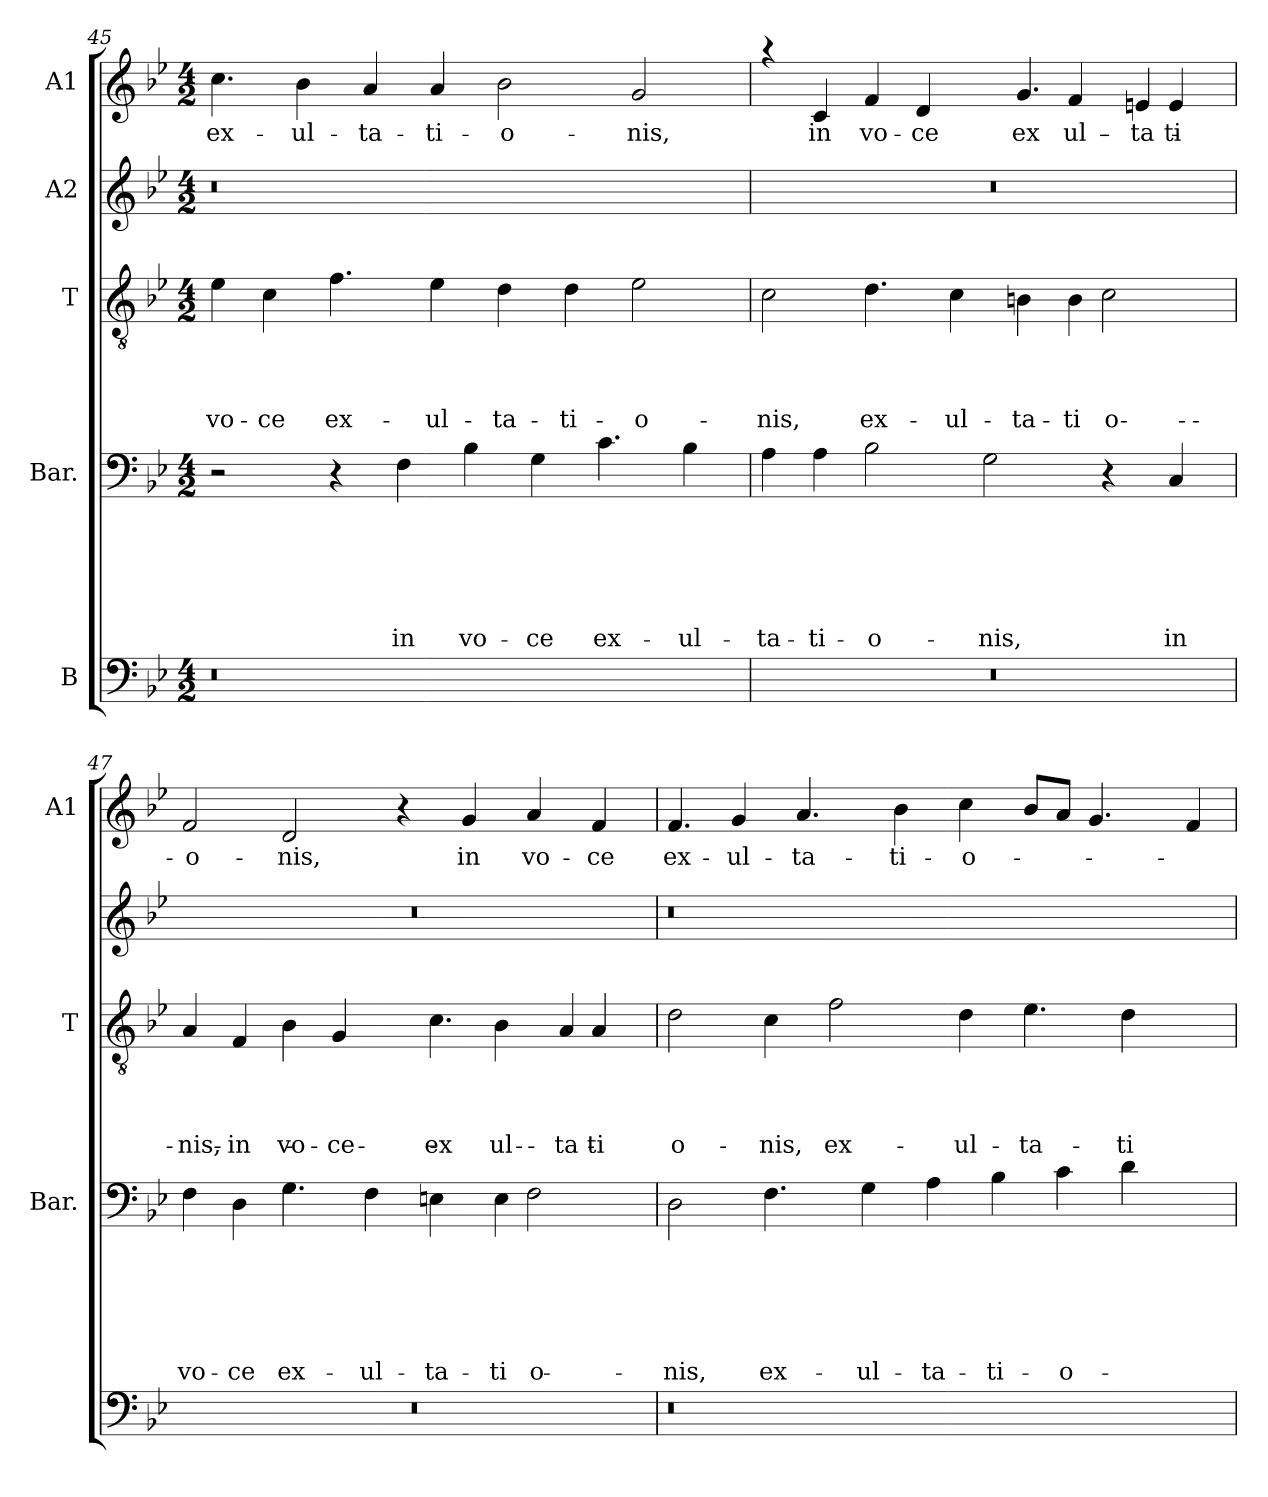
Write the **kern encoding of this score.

**kern	**kern	**text	**text	**text	**text	**text	**text	**kern	**text	**text	**text	**text	**kern	**kern	**text
*part5	*part4	*part4	*part4	*part4	*part4	*part4	*part4	*part3	*part3	*part3	*part3	*part3	*part2	*part1	*part1
*staff5	*staff4	*staff4	*staff4	*staff4	*staff4	*staff4	*staff4	*staff3	*staff3	*staff3	*staff3	*staff3	*staff2	*staff1	*staff1
*I"B	*I"Bar.	*	*	*	*	*	*	*I"T	*	*	*	*	*I"A2	*I"A1	*
*	*I'Bar.	*	*	*	*	*	*	*I'T	*	*	*	*	*	*I'A1	*
*clefF4	*clefF4	*	*	*	*	*	*	*clefGv2	*	*	*	*	*clefG2	*clefG2	*
*k[b-e-]	*k[b-e-]	*	*	*	*	*	*	*k[b-e-]	*	*	*	*	*k[b-e-]	*k[b-e-]	*
*B-:	*B-:	*	*	*	*	*	*	*B-:	*	*	*	*	*B-:	*B-:	*
*M4/2	*M4/2	*	*	*	*	*	*	*M4/2	*	*	*	*	*M4/2	*M4/2	*
=45	=45	=45	=45	=45	=45	=45	=45	=45	=45	=45	=45	=45	=45	=45	=45
!	!	!	!	!	!	!	!	!	!	!	!	!LO:LY:b	!	!	!LO:LY:b
0r	2r	.	.	.	.	.	.	4e-\	.	.	.	vo-	0r	4.cc\	ex-
!	!	!	!	!	!	!	!	!	!	!	!	!LO:LY:b	!	!	!
.	.	.	.	.	.	.	.	4c\	.	.	.	-ce	.	.	.
!	!	!	!	!	!	!	!	!	!	!	!	!	!	!	!LO:LY:b
.	.	.	.	.	.	.	.	.	.	.	.	.	.	4b-\	-ul-
!	!	!	!	!	!	!	!	!	!	!	!	!LO:LY:b	!	!	!
.	4r	.	.	.	.	.	.	4.f\	.	.	.	ex-	.	.	.
!	!	!	!	!	!	!	!	!	!	!	!	!	!	!	!LO:LY:b
.	.	.	.	.	.	.	.	.	.	.	.	.	.	4a/	-ta-
!	!	!	!	!	!	!	!LO:LY:b	!	!	!	!	!	!	!	!
.	4F\	.	.	.	.	.	in	.	.	.	.	.	.	.	.
!	!	!	!	!	!	!	!	!	!	!	!	!LO:LY:b	!	!	!LO:LY:b
.	.	.	.	.	.	.	.	4e-\	.	.	.	-ul-	.	4a/	-ti-
!	!	!	!	!	!	!	!LO:LY:b	!	!	!	!	!	!	!	!
.	4B-\	.	.	.	.	.	vo-	.	.	.	.	.	.	.	.
!	!	!	!	!	!	!	!	!	!	!	!	!LO:LY:b	!	!	!LO:LY:b
.	.	.	.	.	.	.	.	4d\	.	.	.	-ta-	.	2b-\	-o-
!	!	!	!	!	!	!	!LO:LY:b	!	!	!	!	!	!	!	!
.	4G\	.	.	.	.	.	-ce	.	.	.	.	.	.	.	.
!	!	!	!	!	!	!	!	!	!	!	!	!LO:LY:b	!	!	!
.	.	.	.	.	.	.	.	4d\	.	.	.	-ti-	.	.	.
!	!	!	!	!	!	!	!LO:LY:b	!	!	!	!	!	!	!	!
.	4.c\	.	.	.	.	.	ex-	.	.	.	.	.	.	.	.
!	!	!	!	!	!	!	!	!	!	!	!	!LO:LY:b	!	!	!LO:LY:b
.	.	.	.	.	.	.	.	2e-\	.	.	.	-o-	.	2g/	-nis,
!	!	!	!	!	!	!	!LO:LY:b	!	!	!	!	!	!	!	!
.	4B-\	.	.	.	.	.	-ul-	.	.	.	.	.	.	.	.
8ryy	.	.	.	.	.	.	.	.	.	.	.	.	8ryy	.	.
=46	=46	=46	=46	=46	=46	=46	=46	=46	=46	=46	=46	=46	=46	=46	=46
!	!	!	!	!	!	!	!LO:LY:b	!	!	!	!	!LO:LY:b	!	!	!
*	*	*	*	*	*	*	*	*^	*	*	*	*	*	*^	*
*	*	*	*	*	*	*	*	*	*	*	*	*	*	*	*	*^	*
0r	4A\	.	.	.	.	.	-ta-	2c\	1.ryy	.	.	.	-nis,	0r	4raa	1ryy	1..ryy	.
!	!	!	!	!	!	!	!LO:LY:b	!	!	!	!	!	!	!	!	!	!	!LO:LY:b
.	4A\	.	.	.	.	.	-ti-	.	.	.	.	.	.	.	4c/	.	.	in
!	!	!	!	!	!	!	!LO:LY:b	!	!	!	!	!	!LO:LY:b	!	!	!	!	!LO:LY:b
.	2B-\	.	.	.	.	.	-o-	4.d\	.	.	.	.	ex-	.	4f/	.	.	vo-
!	!	!	!	!	!	!	!	!	!	!	!	!	!	!	!	!	!	!LO:LY:b
.	.	.	.	.	.	.	.	.	.	.	.	.	.	.	4d/	.	.	-ce
!	!	!	!	!	!	!	!	!	!	!	!	!	!LO:LY:b	!	!	!	!	!
.	.	.	.	.	.	.	.	4c\	.	.	.	.	-ul-	.	.	.	.	.
!	!	!	!	!	!	!	!LO:LY:b	!	!	!	!	!	!	!	!	!	!	!
.	2G\	.	.	.	.	.	-nis,	.	.	.	.	.	.	.	8ryy	4.ryy	.	.
!	!	!	!	!	!	!	!	!	!	!	!	!	!LO:LY:b	!	!	!	!	!LO:LY:b
.	.	.	.	.	.	.	.	4Bn\	.	.	.	.	-ta-	.	4.g/	.	.	ex-
!	!	!	!	!	!	!	!	!	!	!	!	!	!LO:LY:b	!	!	!	!	!LO:LY:b
.	.	.	.	.	.	.	.	4B\	.	.	.	.	-ti-	.	.	4f/	.	-ul-
!	!	!	!	!	!	!	!	!	!	!	!	!	!LO:LY:b	!	!	!	!	!
.	4r	.	.	.	.	.	.	.	2c\	.	.	.	-o-	.	2ryy	.	.	.
!	!	!	!	!	!	!	!	!	!	!	!	!	!	!	!	!	!	!LO:LY:b
.	.	.	.	.	.	.	.	4.ryy	.	.	.	.	.	.	.	4en/	.	-ta-
!	!	!	!	!	!	!	!LO:LY:b	!	!	!	!	!	!	!	!	!	!	!LO:LY:b
.	4C/	.	.	.	.	.	in	.	.	.	.	.	.	.	.	.	4e/	-ti-
.	.	.	.	.	.	.	.	.	.	.	.	.	.	.	.	8ryy	.	.
*	*	*	*	*	*	*	*	*v	*v	*	*	*	*	*	*	*v	*v	*
!!LO:LB:g=z
=47	=47	=47	=47	=47	=47	=47	=47	=47	=47	=47	=47	=47	=47	=47	=47	=47
!	!	!	!	!	!	!	!LO:LY:b	!	!	!	!	!LO:LY:b	!	!	!	!LO:LY:b
*	*^	*	*	*	*	*	*	*^	*	*	*	*	*	*	*	*
*	*	*	*	*	*	*	*	*	*	*^	*	*	*	*	*	*v	*v	*
0r	4F\	1.ryy	.	.	.	.	.	vo-	4A/	1ryy	1..ryy	.	.	.	-nis,	0r	2f/	-o-
!	!	!	!	!	!	!	!	!LO:LY:b	!	!	!	!	!	!	!LO:LY:b	!	!	!
.	4D\	.	.	.	.	.	.	-ce	4F/	.	.	.	.	.	in	.	.	.
!	!	!	!	!	!	!	!	!LO:LY:b	!	!	!	!	!	!	!LO:LY:b	!	!	!LO:LY:b
.	4.G\	.	.	.	.	.	.	ex-	4B-\	.	.	.	.	.	vo-	.	2d/	-nis,
!	!	!	!	!	!	!	!	!	!	!	!	!	!	!	!LO:LY:b	!	!	!
.	.	.	.	.	.	.	.	.	4G/	.	.	.	.	.	-ce	.	.	.
!	!	!	!	!	!	!	!	!LO:LY:b	!	!	!	!	!	!	!	!	!	!
.	4F\	.	.	.	.	.	.	-ul-	.	.	.	.	.	.	.	.	.	.
.	.	.	.	.	.	.	.	.	8ryy	4.ryy	.	.	.	.	.	.	4r	.
!	!	!	!	!	!	!	!	!LO:LY:b	!	!	!	!	!	!	!LO:LY:b	!	!	!
.	4En\	.	.	.	.	.	.	-ta-	4.c\	.	.	.	.	.	ex-	.	.	.
!	!	!	!	!	!	!	!	!	!	!	!	!	!	!	!	!	!	!LO:LY:b
.	.	.	.	.	.	.	.	.	.	.	.	.	.	.	.	.	4g/	in
!	!	!	!	!	!	!	!	!LO:LY:b	!	!	!	!	!	!	!LO:LY:b	!	!	!
.	4E\	.	.	.	.	.	.	-ti-	.	4B-\	.	.	.	.	-ul-	.	.	.
!	!	!	!	!	!	!	!	!LO:LY:b	!	!	!	!	!	!	!	!	!	!LO:LY:b
.	.	2F\	.	.	.	.	.	-o-	2ryy	.	.	.	.	.	.	.	4a/	vo-
!	!	!	!	!	!	!	!	!	!	!	!	!	!	!	!LO:LY:b	!	!	!
.	4.ryy	.	.	.	.	.	.	.	.	4A/	.	.	.	.	-ta-	.	.	.
!	!	!	!	!	!	!	!	!	!	!	!	!	!	!	!LO:LY:b	!	!	!LO:LY:b
.	.	.	.	.	.	.	.	.	.	.	4A/	.	.	.	-ti-	.	4f/	-ce
.	.	.	.	.	.	.	.	.	.	8ryy	.	.	.	.	.	.	.	.
*	*v	*v	*	*	*	*	*	*	*	*	*	*	*	*	*	*	*	*
*	*	*	*	*	*	*	*	*	*v	*v	*	*	*	*	*	*	*
=48	=48	=48	=48	=48	=48	=48	=48	=48	=48	=48	=48	=48	=48	=48	=48	=48
!	!	!	!	!	!	!	!LO:LY:b	!	!	!	!	!	!LO:LY:b	!	!	!LO:LY:b
*	*	*	*	*	*	*	*	*v	*v	*	*	*	*	*	*	*
0r	2D\	.	.	.	.	.	-nis,	2d\	.	.	.	-o-	0r	4.f/	ex-
!	!	!	!	!	!	!	!	!	!	!	!	!	!	!	!LO:LY:b
.	.	.	.	.	.	.	.	.	.	.	.	.	.	4g/	-ul-
!	!	!	!	!	!	!	!LO:LY:b	!	!	!	!	!LO:LY:b	!	!	!
.	4.F\	.	.	.	.	.	ex-	4c\	.	.	.	-nis,	.	.	.
!	!	!	!	!	!	!	!	!	!	!	!	!	!	!	!LO:LY:b
.	.	.	.	.	.	.	.	.	.	.	.	.	.	4.a/	-ta-
!	!	!	!	!	!	!	!	!	!	!	!	!LO:LY:b	!	!	!
.	.	.	.	.	.	.	.	2f\	.	.	.	ex-	.	.	.
!	!	!	!	!	!	!	!LO:LY:b	!	!	!	!	!	!	!	!
.	4G\	.	.	.	.	.	-ul-	.	.	.	.	.	.	.	.
!	!	!	!	!	!	!	!	!	!	!	!	!	!	!	!LO:LY:b
.	.	.	.	.	.	.	.	.	.	.	.	.	.	4b-\	-ti-
!	!	!	!	!	!	!	!LO:LY:b	!	!	!	!	!	!	!	!
.	4A\	.	.	.	.	.	-ta-	.	.	.	.	.	.	.	.
!	!	!	!	!	!	!	!	!	!	!	!	!LO:LY:b	!	!	!LO:LY:b
.	.	.	.	.	.	.	.	4d\	.	.	.	-ul-	.	4cc\	-o-
!	!	!	!	!	!	!	!LO:LY:b	!	!	!	!	!	!	!	!
.	4B-\	.	.	.	.	.	-ti-	.	.	.	.	.	.	.	.
!	!	!	!	!	!	!	!	!	!	!	!	!LO:LY:b	!	!	!
.	.	.	.	.	.	.	.	4.e-\	.	.	.	-ta-	.	8b-/L	.
!	!	!	!	!	!	!	!LO:LY:b	!	!	!	!	!	!	!	!
.	4c\	.	.	.	.	.	-o-	.	.	.	.	.	.	8a/J	.
.	.	.	.	.	.	.	.	.	.	.	.	.	.	4.g/	.
!	!	!	!	!	!	!	!	!	!	!	!	!LO:LY:b	!	!	!
.	4d\	.	.	.	.	.	.	4d\	.	.	.	-ti-	.	.	.
4.ryy	.	.	.	.	.	.	.	.	.	.	.	.	4.ryy	.	.
.	4ryy	.	.	.	.	.	.	4ryy	.	.	.	.	.	4f/	.
=	=	=	=	=	=	=	=	=	=	=	=	=	=	=	=
*-	*-	*-	*-	*-	*-	*-	*-	*-	*-	*-	*-	*-	*-	*-	*-
